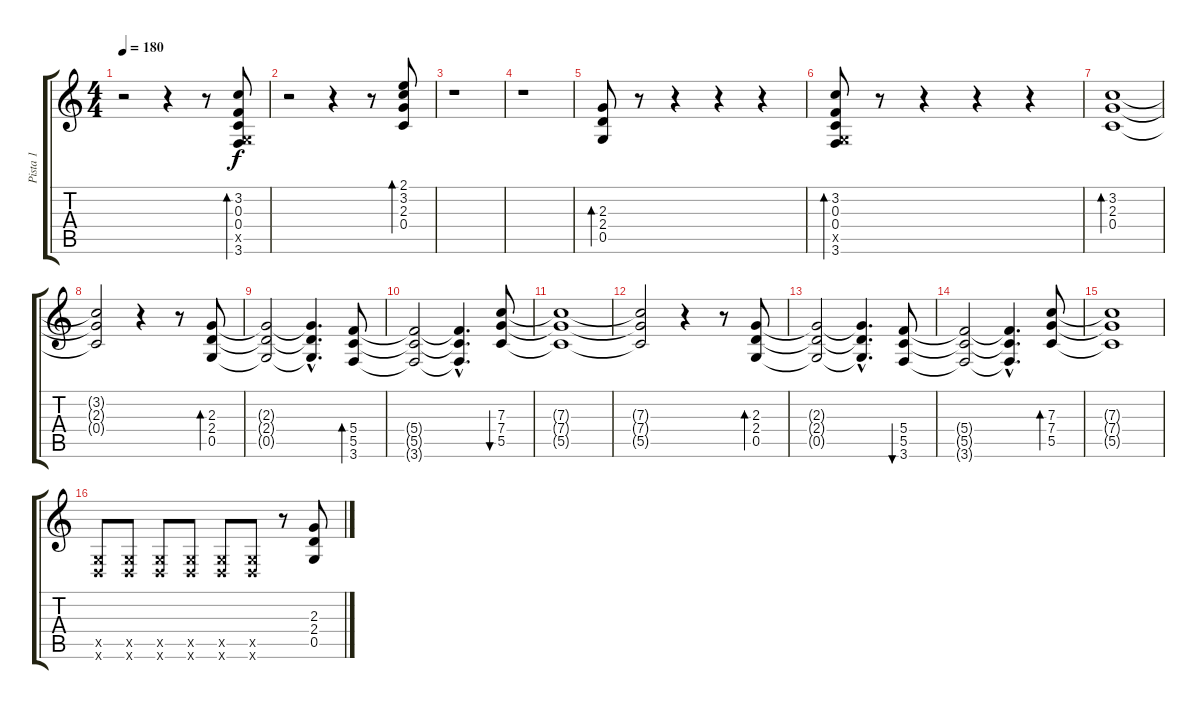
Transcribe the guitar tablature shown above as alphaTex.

\track ("Pista 1" "Pista 1") {instrument overdrivenguitar}
\staff {score tabs}
\tuning (D4 A3 F3 C3 G2 D2) {hide}
\ts (4 4)
\tempo 180
\clef g2
\ks c
r.2{dy f} r.4 r.8 (3.2 0.3 0.4 0.5{x} 3.6).8{bd 120} |
r.2 r.4 r.8 (2.1 3.2 2.3 0.4).8{bd 120} |
r.1 |
r.1 |
(2.3 2.4 0.5).8{bd 120} r.8 r.4 r.4 r.4 |
(3.2 0.3 0.4 0.5{x} 3.6).8{bd 120} r.8 r.4 r.4 r.4 |
(3.2 2.3 0.4).1{bd 120} |
(3.2{t} 2.3{t} 0.4{t}).2 r.4 r.8 (2.3 2.4 0.5).8{bd 120} |
(2.3{t} 2.4{t} 0.5{t}).2 (2.3{hac t} 2.4{hac t} 0.5{hac t}).4{d} (5.4 5.5 3.6).8{bd 120} |
(5.4{t} 5.5{t} 3.6{t}).2 (5.4{hac t} 5.5{hac t} 3.6{hac t}).4{d} (7.3 7.4 5.5).8{bu 120} |
(7.3{t} 7.4{t} 5.5{t}).1 |
(7.3{t} 7.4{t} 5.5{t}).2 r.4 r.8 (2.3 2.4 0.5).8{bd 120} |
(2.3{t} 2.4{t} 0.5{t}).2 (2.3{hac t} 2.4{hac t} 0.5{hac t}).4{d} (5.4 5.5 3.6).8{bu 120} |
(5.4{t} 5.5{t} 3.6{t}).2 (5.4{hac t} 5.5{hac t} 3.6{hac t}).4{d} (7.3 7.4 5.5).8{bd 120} |
(7.3{t} 7.4{t} 5.5{t}).1 |
(0.5{x} 0.6{x}).8{instrument guitarfretnoise} (0.5{x} 0.6{x}).8 (0.5{x} 0.6{x}).8 (0.5{x} 0.6{x}).8 (0.5{x} 0.6{x}).8 (0.5{x} 0.6{x}).8 r.8{instrument overdrivenguitar} (2.3 2.4 0.5).8
